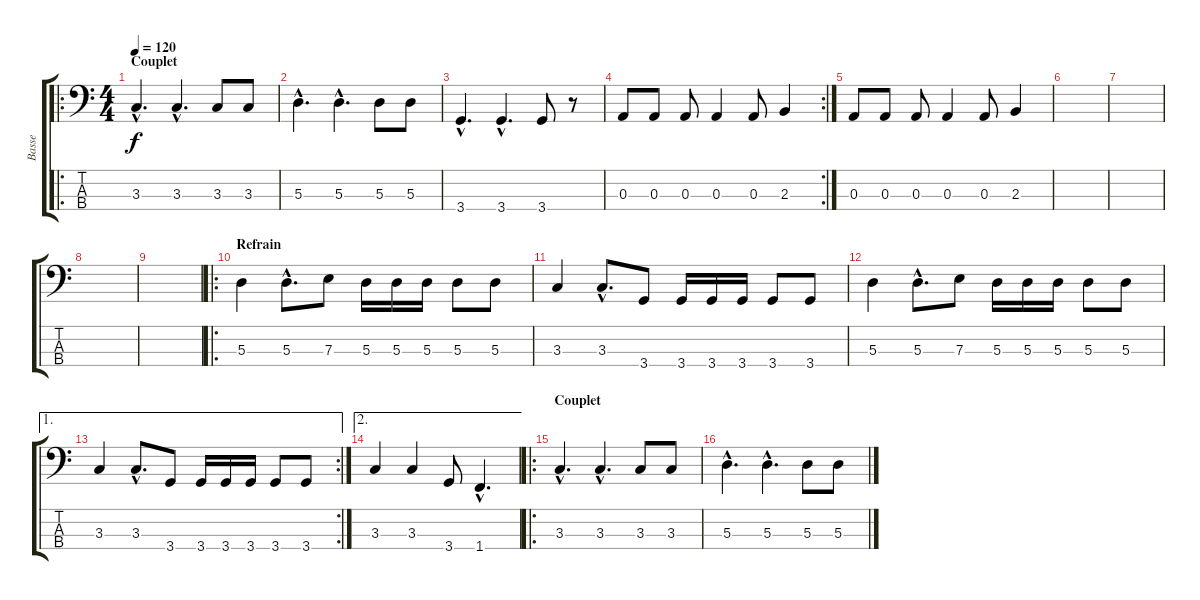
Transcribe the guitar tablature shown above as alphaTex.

\track ("Basse" "Basse") {instrument slapbass1}
\staff {score tabs}
\tuning (G2 D2 A1 E1) {hide}
\ro
\ts (4 4)
\section ("" "Couplet")
\tempo 120
\clef f4
\ks c
3.3{hac}.4{d dy f} 3.3{hac}.4{d} 3.3.8 3.3.8 |
5.3{hac}.4{d} 5.3{hac}.4{d} 5.3.8 5.3.8 |
3.4{hac}.4{d} 3.4{hac}.4{d} 3.4.8 r.8 |
\rc 2
0.3.8 0.3.8 0.3.8 0.3.4 0.3.8 2.3.4 |
0.3.8 0.3.8 0.3.8 0.3.4 0.3.8 2.3.4 |
|
|
|
|
\ro
\section ("" "Refrain")
5.3.4 5.3{hac}.8{d} 7.3.8 5.3.16 5.3.16 5.3.16 5.3.8 5.3.8 |
3.3.4 3.3{hac}.8{d} 3.4.8 3.4.16 3.4.16 3.4.16 3.4.8 3.4.8 |
5.3.4 5.3{hac}.8{d} 7.3.8 5.3.16 5.3.16 5.3.16 5.3.8 5.3.8 |
\ae 1
\rc 2
3.3.4 3.3{hac}.8{d} 3.4.8 3.4.16 3.4.16 3.4.16 3.4.8 3.4.8 |
\ae 2
3.3.4 3.3.4 3.4.8 1.4{hac}.4{d} |
\ro
\section ("" "Couplet")
3.3{hac}.4{d} 3.3{hac}.4{d} 3.3.8 3.3.8 |
5.3{hac}.4{d} 5.3{hac}.4{d} 5.3.8 5.3.8
